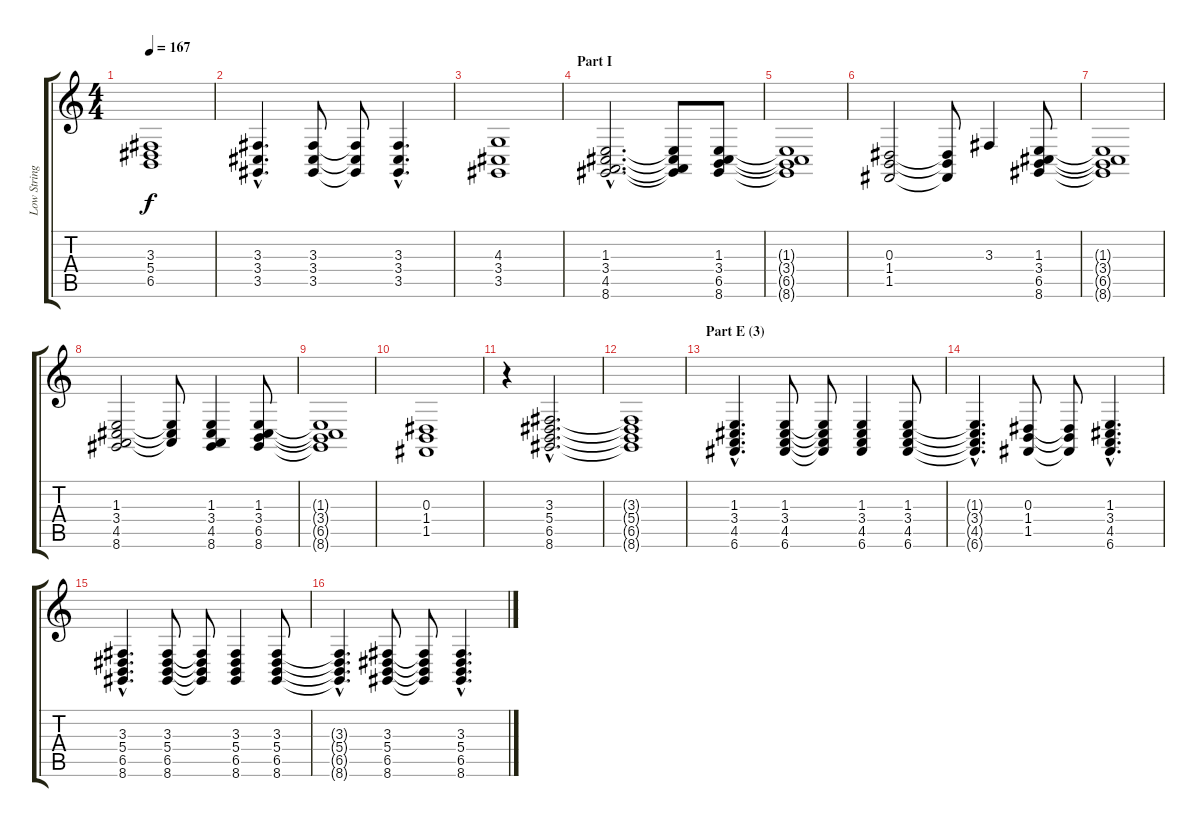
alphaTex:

\track ("Low Strings" "Low String") {instrument stringensemble1}
\staff {score tabs}
\tuning (C4 G3 Eb3 Bb2 F2 C2) {hide}
\ts (4 4)
\tempo 167
\clef g2
\ks c
(3.3 5.4 6.5).1{dy f} |
(3.3{hac} 3.4{hac} 3.5{hac}).4{d} (3.3 3.4 3.5).8 (3.3{t} 3.4{t} 3.5{t}).8 (3.3{hac} 3.4{hac} 3.5{hac}).4{d} |
(4.3 3.4 3.5).1 |
\section ("" "Part I")
(1.3{hac} 3.4{hac} 4.5{hac} 8.6{hac}).2{d} (1.3{t} 3.4{t} 4.5{t} 8.6{t}).8 (1.3 3.4 6.5 8.6).8 |
(1.3{t} 3.4{t} 6.5{t} 8.6{t}).1 |
(0.3 1.4 1.5).2 (0.3{t} 1.4{t} 1.5{t}).8 3.3.4 (1.3 3.4 6.5 8.6).8 |
(1.3{t} 3.4{t} 6.5{t} 8.6{t}).1 |
(1.3 3.4 4.5 8.6).2 (1.3{t} 3.4{t} 4.5{t}).8 (1.3 3.4 4.5 8.6).4 (1.3 3.4 6.5 8.6).8 |
(1.3{t} 3.4{t} 6.5{t} 8.6{t}).1 |
(0.3 1.4 1.5).1 |
r.4 (3.3{hac} 5.4{hac} 6.5{hac} 8.6{hac}).2{d} |
(3.3{t} 5.4{t} 6.5{t} 8.6{t}).1 |
\section ("" "Part E (3)")
(1.3{hac} 3.4{hac} 4.5{hac} 6.6{hac}).4{d} (1.3 3.4 4.5 6.6).8 (1.3{t} 3.4{t} 4.5{t} 6.6{t}).8 (1.3 3.4 4.5 6.6).4 (1.3 3.4 4.5 6.6).8 |
(1.3{hac t} 3.4{hac t} 4.5{hac t} 6.6{hac t}).4{d} (0.3 1.4 1.5).8 (0.3{t} 1.4{t} 1.5{t}).8 (1.3{hac} 3.4{hac} 4.5{hac} 6.6{hac}).4{d} |
(3.3{hac} 5.4{hac} 6.5{hac} 8.6{hac}).4{d} (3.3 5.4 6.5 8.6).8 (3.3{t} 5.4{t} 6.5{t} 8.6{t}).8 (3.3 5.4 6.5 8.6).4 (3.3 5.4 6.5 8.6).8 |
(3.3{hac t} 5.4{hac t} 6.5{hac t} 8.6{hac t}).4{d} (3.3 5.4 6.5 8.6).8 (3.3{t} 5.4{t} 6.5{t} 8.6{t}).8 (3.3{hac} 5.4{hac} 6.5{hac} 8.6{hac}).4{d}
